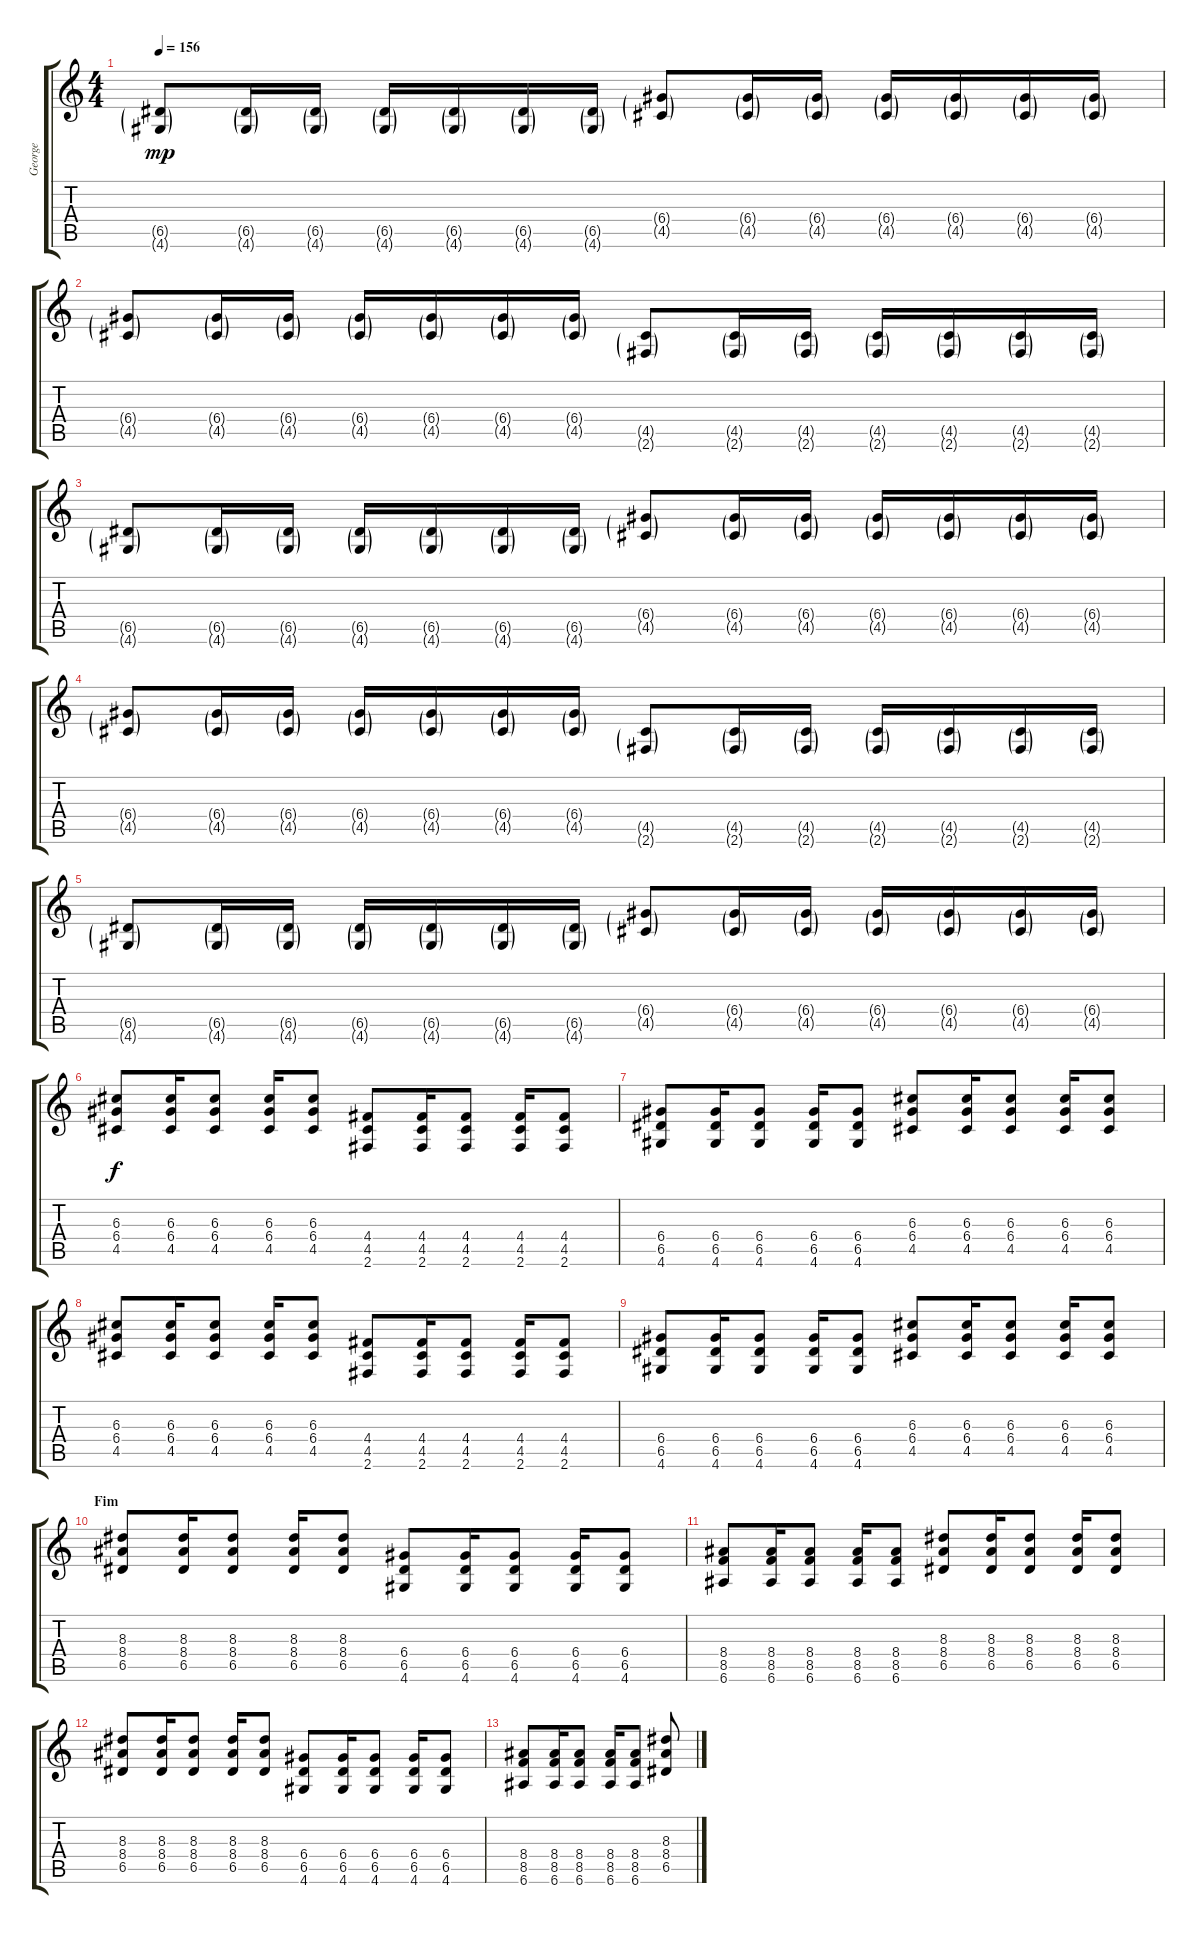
\track ("George" "George") {instrument overdrivenguitar}
\staff {score tabs}
\tuning (E4 B3 G3 D3 A2 E2) {hide}
\ts (4 4)
\tempo 156
\clef g2
\ks c
(6.5{g} 4.6{g}).8{dy mp} (6.5{g} 4.6{g}).16 (6.5{g} 4.6{g}).16 (6.5{g} 4.6{g}).16 (6.5{g} 4.6{g}).16 (6.5{g} 4.6{g}).16 (6.5{g} 4.6{g}).16 (6.4{g} 4.5{g}).8 (6.4{g} 4.5{g}).16 (6.4{g} 4.5{g}).16 (6.4{g} 4.5{g}).16 (6.4{g} 4.5{g}).16 (6.4{g} 4.5{g}).16 (6.4{g} 4.5{g}).16 |
(6.4{g} 4.5{g}).8 (6.4{g} 4.5{g}).16 (6.4{g} 4.5{g}).16 (6.4{g} 4.5{g}).16 (6.4{g} 4.5{g}).16 (6.4{g} 4.5{g}).16 (6.4{g} 4.5{g}).16 (4.5{g} 2.6{g}).8 (4.5{g} 2.6{g}).16 (4.5{g} 2.6{g}).16 (4.5{g} 2.6{g}).16 (4.5{g} 2.6{g}).16 (4.5{g} 2.6{g}).16 (4.5{g} 2.6{g}).16 |
(6.5{g} 4.6{g}).8 (6.5{g} 4.6{g}).16 (6.5{g} 4.6{g}).16 (6.5{g} 4.6{g}).16 (6.5{g} 4.6{g}).16 (6.5{g} 4.6{g}).16 (6.5{g} 4.6{g}).16 (6.4{g} 4.5{g}).8 (6.4{g} 4.5{g}).16 (6.4{g} 4.5{g}).16 (6.4{g} 4.5{g}).16 (6.4{g} 4.5{g}).16 (6.4{g} 4.5{g}).16 (6.4{g} 4.5{g}).16 |
(6.4{g} 4.5{g}).8 (6.4{g} 4.5{g}).16 (6.4{g} 4.5{g}).16 (6.4{g} 4.5{g}).16 (6.4{g} 4.5{g}).16 (6.4{g} 4.5{g}).16 (6.4{g} 4.5{g}).16 (4.5{g} 2.6{g}).8 (4.5{g} 2.6{g}).16 (4.5{g} 2.6{g}).16 (4.5{g} 2.6{g}).16 (4.5{g} 2.6{g}).16 (4.5{g} 2.6{g}).16 (4.5{g} 2.6{g}).16 |
(6.5{g} 4.6{g}).8 (6.5{g} 4.6{g}).16 (6.5{g} 4.6{g}).16 (6.5{g} 4.6{g}).16 (6.5{g} 4.6{g}).16 (6.5{g} 4.6{g}).16 (6.5{g} 4.6{g}).16 (6.4{g} 4.5{g}).8 (6.4{g} 4.5{g}).16 (6.4{g} 4.5{g}).16 (6.4{g} 4.5{g}).16 (6.4{g} 4.5{g}).16 (6.4{g} 4.5{g}).16 (6.4{g} 4.5{g}).16 |
(6.3 6.4 4.5).8{dy f} (6.3 6.4 4.5).16 (6.3 6.4 4.5).8 (6.3 6.4 4.5).16 (6.3 6.4 4.5).8 (4.4 4.5 2.6).8 (4.4 4.5 2.6).16 (4.4 4.5 2.6).8 (4.4 4.5 2.6).16 (4.4 4.5 2.6).8 |
(6.4 6.5 4.6).8 (6.4 6.5 4.6).16 (6.4 6.5 4.6).8 (6.4 6.5 4.6).16 (6.4 6.5 4.6).8 (6.3 6.4 4.5).8 (6.3 6.4 4.5).16 (6.3 6.4 4.5).8 (6.3 6.4 4.5).16 (6.3 6.4 4.5).8 |
(6.3 6.4 4.5).8 (6.3 6.4 4.5).16 (6.3 6.4 4.5).8 (6.3 6.4 4.5).16 (6.3 6.4 4.5).8 (4.4 4.5 2.6).8 (4.4 4.5 2.6).16 (4.4 4.5 2.6).8 (4.4 4.5 2.6).16 (4.4 4.5 2.6).8 |
(6.4 6.5 4.6).8 (6.4 6.5 4.6).16 (6.4 6.5 4.6).8 (6.4 6.5 4.6).16 (6.4 6.5 4.6).8 (6.3 6.4 4.5).8 (6.3 6.4 4.5).16 (6.3 6.4 4.5).8 (6.3 6.4 4.5).16 (6.3 6.4 4.5).8 |
\section ("" "Fim")
(8.3 8.4 6.5).8 (8.3 8.4 6.5).16 (8.3 8.4 6.5).8 (8.3 8.4 6.5).16 (8.3 8.4 6.5).8 (6.4 6.5 4.6).8 (6.4 6.5 4.6).16 (6.4 6.5 4.6).8 (6.4 6.5 4.6).16 (6.4 6.5 4.6).8 |
(8.4 8.5 6.6).8 (8.4 8.5 6.6).16 (8.4 8.5 6.6).8 (8.4 8.5 6.6).16 (8.4 8.5 6.6).8 (8.3 8.4 6.5).8 (8.3 8.4 6.5).16 (8.3 8.4 6.5).8 (8.3 8.4 6.5).16 (8.3 8.4 6.5).8 |
(8.3 8.4 6.5).8 (8.3 8.4 6.5).16 (8.3 8.4 6.5).8 (8.3 8.4 6.5).16 (8.3 8.4 6.5).8 (6.4 6.5 4.6).8 (6.4 6.5 4.6).16 (6.4 6.5 4.6).8 (6.4 6.5 4.6).16 (6.4 6.5 4.6).8 |
(8.4 8.5 6.6).8 (8.4 8.5 6.6).16 (8.4 8.5 6.6).8 (8.4 8.5 6.6).16 (8.4 8.5 6.6).8 (8.3 8.4 6.5).8
